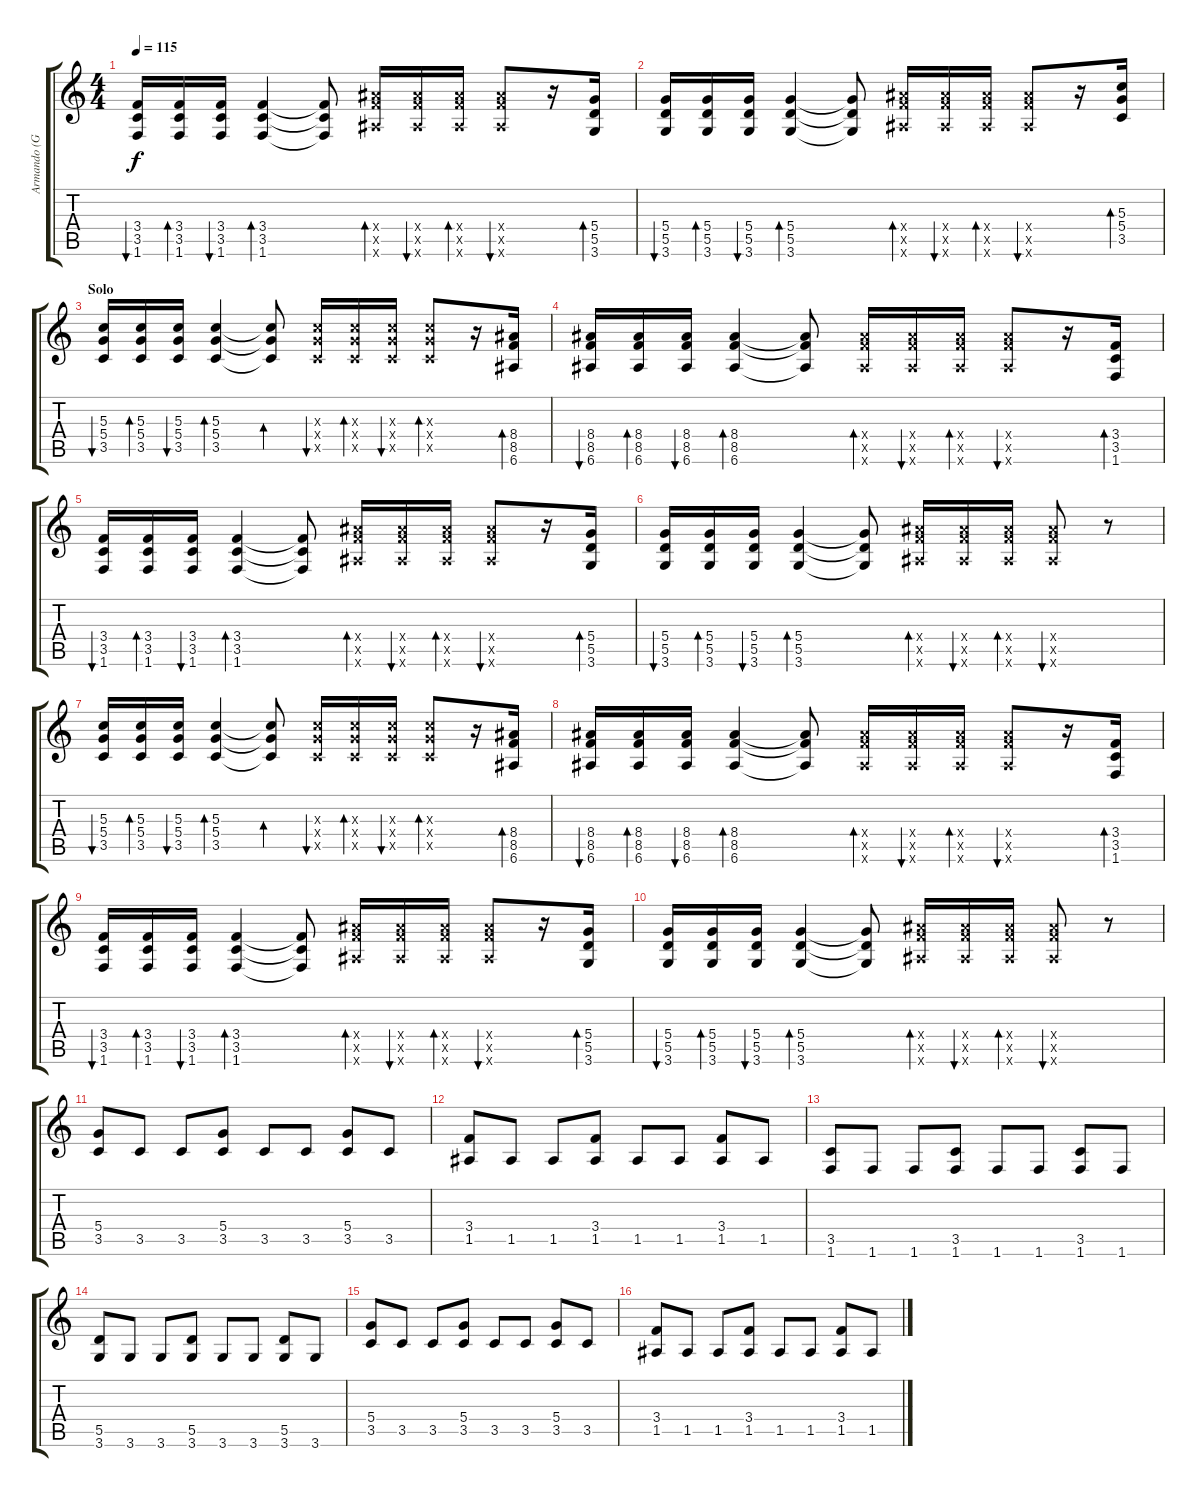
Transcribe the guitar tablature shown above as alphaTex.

\track ("Armando (Guitarra)" "Armando (G") {instrument distortionguitar}
\staff {score tabs}
\tuning (E4 B3 G3 D3 A2 E2) {hide}
\ts (4 4)
\tempo 115
\clef g2
\ks c
(3.4 3.5 1.6).16{bu 60 dy f} (3.4 3.5 1.6).16{bd 60} (3.4 3.5 1.6).16{bu 60} (3.4 3.5 1.6).4{bd 60} (3.4{t} 3.5{t} 1.6{t}).8 (8.4{x} 8.5{x} 6.6{x}).16{bd 60} (8.4{x} 8.5{x} 6.6{x}).16{bu 60} (8.4{x} 8.5{x} 6.6{x}).16{bd 60} (8.4{x} 8.5{x} 6.6{x}).8{bu 60} r.16 (5.4 5.5 3.6).16{bd 60} |
(5.4 5.5 3.6).16{bu 60} (5.4 5.5 3.6).16{bd 60} (5.4 5.5 3.6).16{bu 60} (5.4 5.5 3.6).4{bd 60} (5.4{t} 5.5{t} 3.6{t}).8 (8.4{x} 8.5{x} 6.6{x}).16{bd 60} (8.4{x} 8.5{x} 6.6{x}).16{bu 60} (8.4{x} 8.5{x} 6.6{x}).16{bd 60} (8.4{x} 8.5{x} 6.6{x}).8{bu 60} r.16 (5.3 5.4 3.5).16{bd 60 volume 10} |
\section ("" "Solo")
(5.3 5.4 3.5).16{bu 60} (5.3 5.4 3.5).16{bd 60} (5.3 5.4 3.5).16{bu 60} (5.3 5.4 3.5).4{bd 60} (5.3{t} 5.4{t} 3.5{t}).8{bd 60} (5.3{x} 5.4{x} 3.5{x}).16{bu 60} (5.3{x} 5.4{x} 3.5{x}).16{bd 60} (5.3{x} 5.4{x} 3.5{x}).16{bu 60} (5.3{x} 5.4{x} 3.5{x}).8{bd 60} r.16 (8.4 8.5 6.6).16{bd 60} |
(8.4 8.5 6.6).16{bu 60} (8.4 8.5 6.6).16{bd 60} (8.4 8.5 6.6).16{bu 60} (8.4 8.5 6.6).4{bd 60} (8.4{t} 8.5{t} 6.6{t}).8 (8.4{x} 8.5{x} 6.6{x}).16{bd 60} (8.4{x} 8.5{x} 6.6{x}).16{bu 60} (8.4{x} 8.5{x} 6.6{x}).16{bd 60} (8.4{x} 8.5{x} 6.6{x}).8{bu 60} r.16 (3.4 3.5 1.6).16{bd 60} |
(3.4 3.5 1.6).16{bu 60} (3.4 3.5 1.6).16{bd 60} (3.4 3.5 1.6).16{bu 60} (3.4 3.5 1.6).4{bd 60} (3.4{t} 3.5{t} 1.6{t}).8 (8.4{x} 8.5{x} 6.6{x}).16{bd 60} (8.4{x} 8.5{x} 6.6{x}).16{bu 60} (8.4{x} 8.5{x} 6.6{x}).16{bd 60} (8.4{x} 8.5{x} 6.6{x}).8{bu 60} r.16 (5.4 5.5 3.6).16{bd 60} |
(5.4 5.5 3.6).16{bu 60} (5.4 5.5 3.6).16{bd 60} (5.4 5.5 3.6).16{bu 60} (5.4 5.5 3.6).4{bd 60} (5.4{t} 5.5{t} 3.6{t}).8 (8.4{x} 8.5{x} 6.6{x}).16{bd 60} (8.4{x} 8.5{x} 6.6{x}).16{bu 60} (8.4{x} 8.5{x} 6.6{x}).16{bd 60} (8.4{x} 8.5{x} 6.6{x}).8{bu 60} r.8 |
(5.3 5.4 3.5).16{bu 60} (5.3 5.4 3.5).16{bd 60} (5.3 5.4 3.5).16{bu 60} (5.3 5.4 3.5).4{bd 60} (5.3{t} 5.4{t} 3.5{t}).8{bd 60} (5.3{x} 5.4{x} 3.5{x}).16{bu 60} (5.3{x} 5.4{x} 3.5{x}).16{bd 60} (5.3{x} 5.4{x} 3.5{x}).16{bu 60} (5.3{x} 5.4{x} 3.5{x}).8{bd 60} r.16 (8.4 8.5 6.6).16{bd 60} |
(8.4 8.5 6.6).16{bu 60} (8.4 8.5 6.6).16{bd 60} (8.4 8.5 6.6).16{bu 60} (8.4 8.5 6.6).4{bd 60} (8.4{t} 8.5{t} 6.6{t}).8 (8.4{x} 8.5{x} 6.6{x}).16{bd 60} (8.4{x} 8.5{x} 6.6{x}).16{bu 60} (8.4{x} 8.5{x} 6.6{x}).16{bd 60} (8.4{x} 8.5{x} 6.6{x}).8{bu 60} r.16 (3.4 3.5 1.6).16{bd 60} |
(3.4 3.5 1.6).16{bu 60} (3.4 3.5 1.6).16{bd 60} (3.4 3.5 1.6).16{bu 60} (3.4 3.5 1.6).4{bd 60} (3.4{t} 3.5{t} 1.6{t}).8 (8.4{x} 8.5{x} 6.6{x}).16{bd 60} (8.4{x} 8.5{x} 6.6{x}).16{bu 60} (8.4{x} 8.5{x} 6.6{x}).16{bd 60} (8.4{x} 8.5{x} 6.6{x}).8{bu 60} r.16 (5.4 5.5 3.6).16{bd 60} |
(5.4 5.5 3.6).16{bu 60} (5.4 5.5 3.6).16{bd 60} (5.4 5.5 3.6).16{bu 60} (5.4 5.5 3.6).4{bd 60} (5.4{t} 5.5{t} 3.6{t}).8 (8.4{x} 8.5{x} 6.6{x}).16{bd 60} (8.4{x} 8.5{x} 6.6{x}).16{bu 60} (8.4{x} 8.5{x} 6.6{x}).16{bd 60} (8.4{x} 8.5{x} 6.6{x}).8{bu 60} r.8 |
(5.4 3.5).8{volume 10} 3.5.8 3.5.8 (5.4 3.5).8 3.5.8 3.5.8 (5.4 3.5).8 3.5.8 |
(3.4 1.5).8 1.5.8 1.5.8 (3.4 1.5).8 1.5.8 1.5.8 (3.4 1.5).8 1.5.8 |
(3.5 1.6).8 1.6.8 1.6.8 (3.5 1.6).8 1.6.8 1.6.8 (3.5 1.6).8 1.6.8 |
(5.5 3.6).8 3.6.8 3.6.8 (5.5 3.6).8 3.6.8 3.6.8 (5.5 3.6).8 3.6.8 |
(5.4 3.5).8 3.5.8 3.5.8 (5.4 3.5).8 3.5.8 3.5.8 (5.4 3.5).8 3.5.8 |
(3.4 1.5).8 1.5.8 1.5.8 (3.4 1.5).8 1.5.8 1.5.8 (3.4 1.5).8 1.5.8
